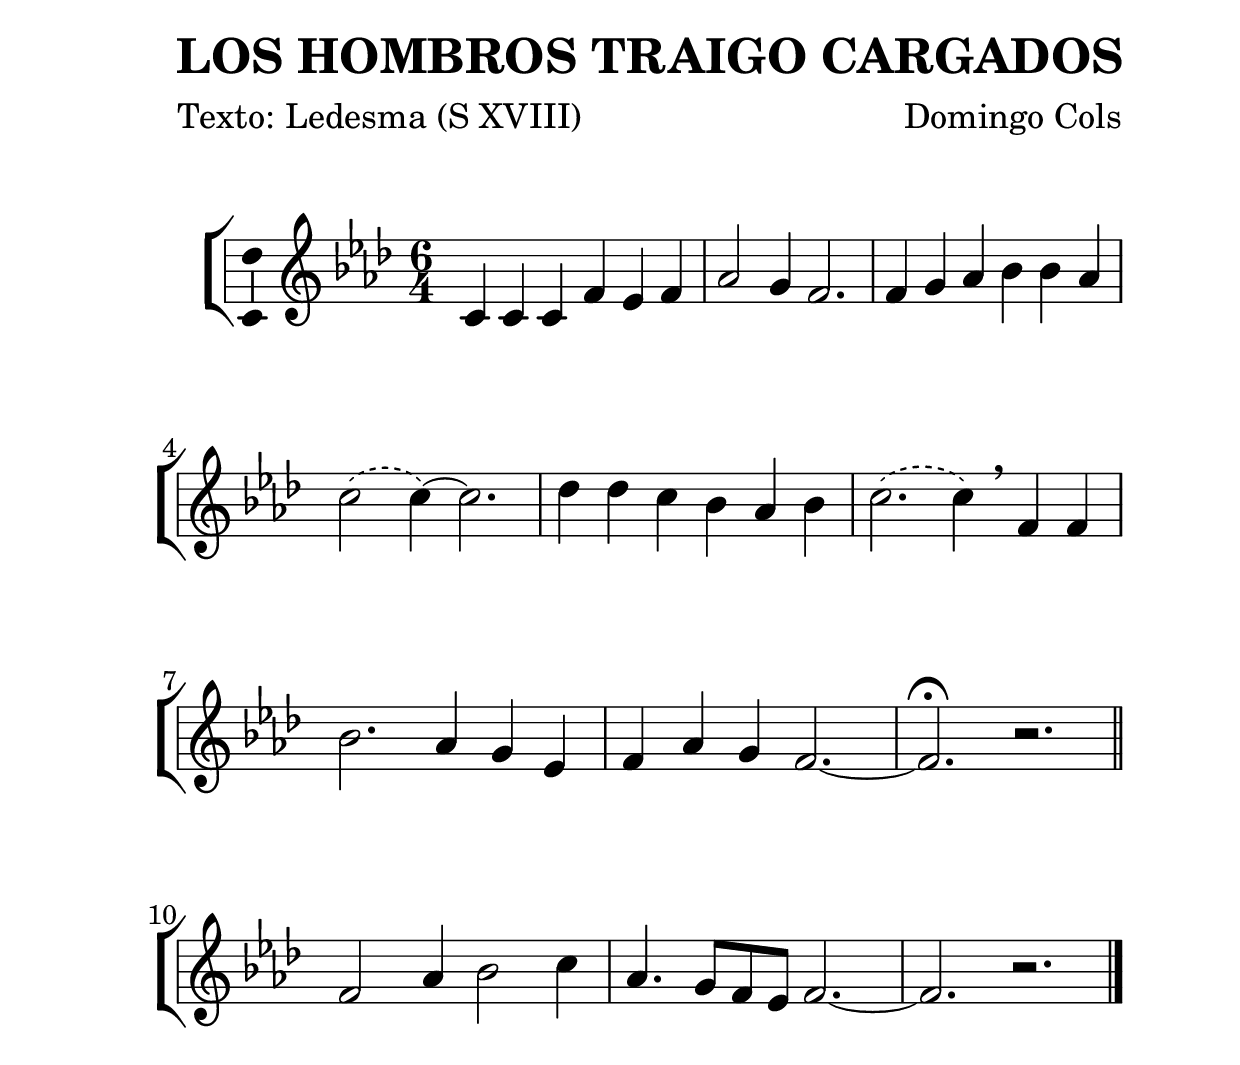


%versión de lilypond para la que se ha escrito esta partitura:
\version "2.16.0"

	%Tamaño papel
	#(set-default-paper-size "a4")
	%Tamaño partitura
	#(set-global-staff-size 30)
	%No responde al pulsar sobre una nota
	#(ly:set-option 'point-and-click #f)

%parámetros del encabezamiento:
\header {
	%title = "LOS HOMBROS TRAIGO CARGADOS"
	title = \markup{\fontsize #-1 "LOS HOMBROS TRAIGO CARGADOS"}
	subtitle = ""
	composer = "Domingo Cols"
	poet = "Texto: Ledesma (S XVIII)"
	meter = ""
	arranger = ""
%	tagline="Monasterio de la Madre de Dios. Buenafuente del Sistal."
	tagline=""
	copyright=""
	tiempo = ""
	usos = ""
	letra = "Los hombros traigo cargados de graves culpas, mi Dios; dadme esas lágrimas vos y tomad estos pecados. Yo soy quien ha de llorar..., por ser acto de flaqueza; que no hay en naturaleza más flaqueza que el pecar. Y, pues andamos trocados, que yo peco y llorais vos, dadme esas lágrimas vos y tomad estos pecados. Amén."
	}

%parámetros asociados al papel:
\paper  {
	oddHeaderMarkup = \markup {\fill-line { \on-the-fly #not-first-page \fromproperty #'header:title \on-the-fly #not-first-page \fromproperty #'header:composer }}
	evenHeaderMarkup = \markup {\fill-line { \fromproperty #'header:composer \fromproperty #'header:title }}
	#(set-paper-size "a4")
	print-page-number = ##f
	first-page-number = 1
	print-first-page-number = ##f
%	head-separation = 3.0 \cm
	top-margin = 2.0 \cm
	bottom-margin = 0.0\cm
%%%	bottom-margin = -2.0\cm
	left-margin = 3.0 \cm
	line-width = 16.0 \cm
	indent = 8\mm
	interscoreline = 2.\mm
	between-system-space = 15\mm
%	para que las partituras no llenen la hoja:
	ragged-bottom = ##t
%	idem para la última hoja:
	ragged-last-bottom = ##f
%	para que las partituras llenen el ancho del papel:
	ragged-last = ##f
	after-title-space = 2.5 \cm
%page-count=1
%system-count=5

	%Flexible Vertical Spacing
%	markup-markup-spacing =
%	#'((basic-distance . 15) (minimum-distance . 15) (padding . 3))
	markup-system-spacing =
	#'((basic-distance . 15) (minimum-distance . 15) (padding . 3))
	system-system-spacing =
	#'((basic-distance . 15) (minimum-distance . 15) (padding . 3))
	score-system-spacing =
	#'((basic-distance . 15) (minimum-distance . 15) (padding . 5))
%	top-system-spacing = % header
%	#'((basic-distance . 8) (minimum-distance . 0) (padding . 0))
%	top-markup-spacing =
%	#'((basic-distance . 20) (minimum-distance . 20) (padding . 0))
	last-bottom-spacing = % footer
	#'((basic-distance . 5) (minimum-distance . 5) (padding . 0))
%	score-markup-spacing =
%	#'((basic-distance . 16) (minimum-distance . 13) (padding . 0))

	}


%parámetros que afectan a toda la partitura:
global =  {
	%clave de sol (G):
	\clef G
	%armadura:
%%%	\transpose a b
	\key aes \major
	\tempo 4=80
	\set Score.tempoHideNote = ##t
	}


melodia =
%%%	\transpose a b
{
	\relative c' {

\time 6/4

\phrasingSlurDashed

c4 c c f ees f
aes2 g4 f2.
f4 g aes bes bes aes
c2 \(c4\)~c2.
des4 des c bes aes bes
c2. \(c4\) \breathe f,4 f
bes2. aes4 g ees
f4 aes g f2.~
f2. \fermata r2.

\bar "||"
\break

f2 aes4 bes2 c4
aes4. g8 f ees f2.~
f2. r2.

\bar "|."
}
}


texto = \lyricmode {
\set stanza =#"1. " Los hom -- bros trai -- go car -- ga -- _ dos
de gra -- ves cul -- pas, mi Dios; __ _
dad -- me~e -- sas lá -- gri -- mas vos __ _
y to -- mad es -- tos pe -- ca -- _ _ dos. __
	}

textodos = \lyricmode {
\set stanza =#"2. " Yo soy quien ha de llo -- rar..., __ _ _
por ser ac -- to de fla -- que -- za; __
que no~hay en na -- tu -- ra -- le -- za
más fla -- que -- za que~el pe -- car. __ _ _ _
	}

textotres = \lyricmode {
\set stanza =#"3. " Y, pues an -- da -- mos tro -- ca -- _ dos,
que yo pe -- co~y llo -- rais vos, __ _
dad -- me~e -- sas lá -- gri -- mas vos __ _
y to -- mad es -- tos pe -- ca -- _ _ dos. __
A -- _ _ _ _ _ _ _ mén. __
	}


vozStaff = \context Voice = vozStaff
\with {\consists "Ambitus_engraver"}
<<
	\set Staff.instrumentName = ""
	\set Staff.shortInstrumentName = ""
	\set Staff.midiInstrument = #"acoustic grand"
	\set Staff.midiMinimumVolume = #0.7
	\set Staff.midiMaximumVolume = #0.9
	\global
	\melodia
	>>


textoStaff = \context Lyrics = textoStaff <<
%	\set vocalName =#"1. "
	\set shortVocalName =#"1. "
	\lyricsto vozStaff \texto
	>>

textodosStaff = \context Lyrics = textodosStaff <<
%	\set vocalName =#"2. "
	\set shortVocalName =#"2. "
	\lyricsto vozStaff \textodos
	>>

textotresStaff = \context Lyrics = textotresStaff <<
%	\set vocalName =#"3. "
	\set shortVocalName =#"3. "
	\lyricsto vozStaff \textotres
	>>


\book {
	\score {
		\context ChoirStaff {
			\override StaffGroup.SystemStartBracket #'collapse-height = #1
			\override Score.SystemStartBar #'collapse-height = #1
			<<
			\vozStaff
			\textoStaff
			\textodosStaff
			\textotresStaff
			>>
		}
		\layout {
	    		\context {
				\Lyrics
				%\override LyricText #'font-size = #2
				}
	   		\context {
				\Score
				%\override StaffSymbol #'staff-space = #(magstep +3)
%%%				\override InstrumentName #'X-offset = #1.5
				\override InstrumentName #'X-offset = #4.5
				\override InstrumentName #'font-series = #'bold
				}
%%%			\context {
%%%				\Staff
%%%				\remove "Time_signature_engraver"
%%%				\override BarLine #'transparent = ##t
%%%				}
			}
		}
	\score {
		\context ChoirStaff {
			\override StaffGroup.SystemStartBracket #'collapse-height = #1
			\override Score.SystemStartBar #'collapse-height = #1
			<<
			\vozStaff
			>>
		}
		\midi {
	  		\context {
	  			\Score
				tempoWholesPerMinute = #(ly:make-moment 70 4)
				}
			}
		}
}


